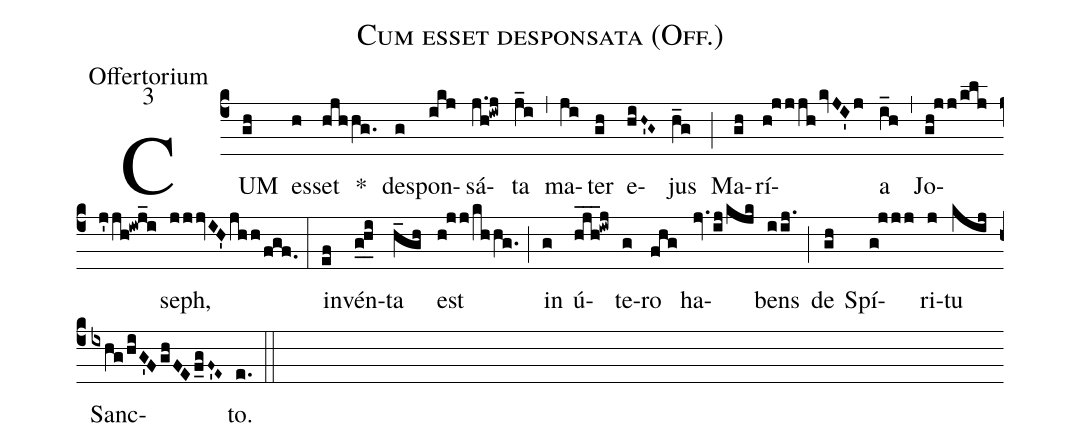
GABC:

name:Cum esset desponsata (Off.);
office-part:Offertorium;
mode:3;
%%
(c4) CUM(gh) es(h)set(hjhhg.) *() de(g)spon(ikj)sá(j.h!iwj)ta(j_i) (,) ma(ji)ter(gh) e(hiH~'G~)jus(h_g) (;) Ma(gh)rí(h!jjjh/kvJI'j)a(i_h) (,) Jo(gh!jj/kljj'jh!iwj_i)seph,(jjjvIH'/jhh/fgf.) (:)
in(ef)vén(g_0!h_i)ta(h_gh) est(h!jj/khhg.) (;) in(g) ú(hjh___!iwj)te(g)ro(fhg) ha(jv.ij/kjk)bens(iij.) (;) de(gh) Spí(g!jjj)ri(j)tu(kij) Sanc(ixhg/hiG'F/ghFE/f_gF~'E~)to.(e.) (::)
